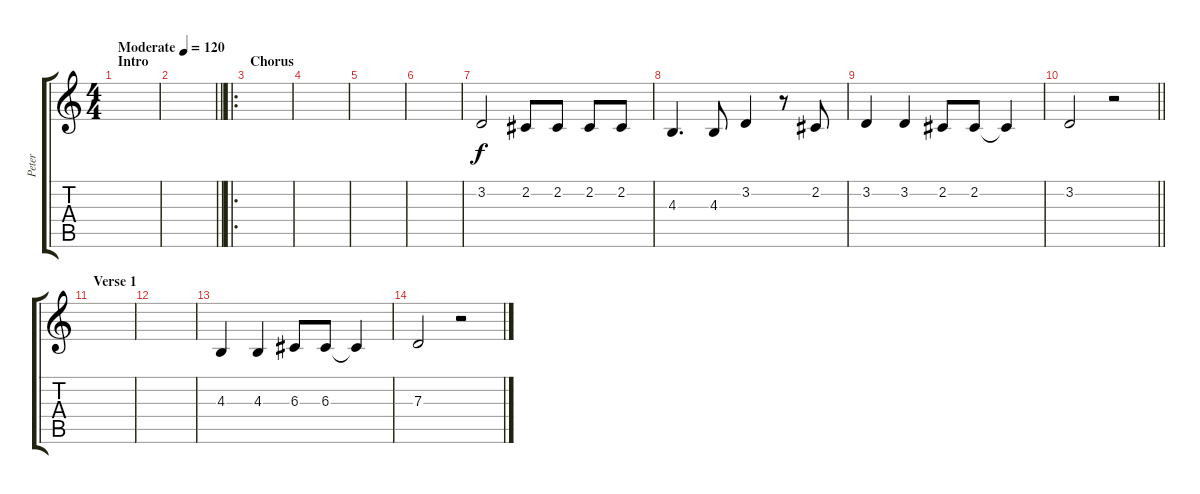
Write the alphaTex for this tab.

\track ("Peter" "Peter") {instrument flute}
\staff {score tabs}
\tuning (E4 B3 G3 D3 A2 E2) {hide}
\ts (4 4)
\section ("" "Intro")
\tempo (120 "Moderate")
\clef g2
\ks c
|
\barLineRight lightlight
|
\ro
\section ("" "Chorus")
|
|
|
|
3.2.2 2.2.8 2.2.8 2.2.8 2.2.8 |
4.3.4{d} 4.3.8 3.2.4 r.8 2.2.8 |
3.2.4 3.2.4 2.2.8 2.2.8 2.2{t}.4 |
\barLineRight lightlight
3.2.2 r.2 |
\section ("" "Verse 1")
|
|
4.3.4 4.3.4 6.3.8 6.3.8 6.3{t}.4 |
7.3.2 r.2
